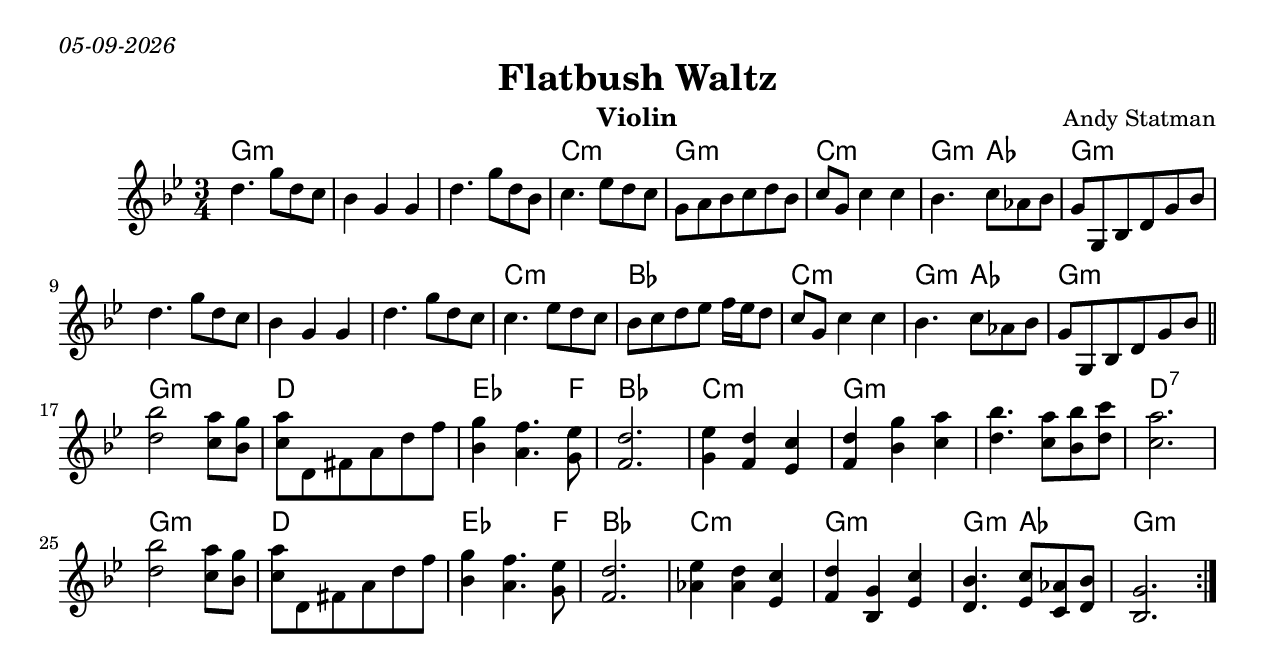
\version "2.20.0"
\include "english.ly"
%\pointAndClickOff
\paper{
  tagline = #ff
  print-all-headers = ##t
  #(set-paper-size "letter")
}
date = #(strftime "%d-%m-%Y" (localtime (current-time)))

\markup{ \italic{ \date }  }

%\markup{ Got something to say? }

global = {
  \clef treble
  \key g \minor
  \time 3/4
  \set Score.markFormatter = #format-mark-box-alphabet
}

%#################################### Melody ########################
%melody =  \transpose c d \relative c' {  %transpose for clarinet
melody = \relative c'' {
  \global
  %\partial 16*3 a16 d f   %lead in notes

  \repeat volta 2{
   %\mark \default
   d4. g8 d c
   bf4 g g
   d'4. g8 d bf
   c4. ef8 d c

   g8 a bf c d bf
   c8 g c4 c
   %d4. g8 d c
   bf4. c8 af bf
   g8 g, bf d g bf

   d4. g8 d c
   bf4 g g
   d'4. g8 d c
   c4. ef8 d c

   bf8 c d ef f16 ef d8|
   c8 g c4 c
   bf4. c8 af bf
   g8 g, bf d g bf \bar"||"
   \break
   %   B part
   <<d2 bf'>><< a8  c,>> <<bf g'>>
   <<a8 c,>> d,fs a d f
   <<bf,4 g'>> <<a,4. f'>> <<g,8 ef'>>
   <<d2. f,>>
   % higher note 2nd
   <<ef'4 g,>><<f d'>> <<ef, c' >>
   <<f,4 d'>> <<bf g'>> <<c, a'>>
   <<{d,4. c8 bf d
      c2.
      d2 c8 bf
     }
     {bf'4. a8 bf c
      a2.
      bf2 a8 g
   }>>

   <<c,8 a'>> d,, fs a d f %maybe f #

   <<{bf,4  a4. g8
      f2.
      af4 af ef
      f4 bf, ef
      d4. ef8 c d
      bf2.
     }
     {g''4 f4. ef8
     d2.
     ef4 d c
     d4 g, c
     bf4.c8 af bf
     g2.
   }>>


  }




}
%################################# Lyrics #####################
%\addlyrics{ \set stanza = #"1. " }
%################################# Chords #######################
harmonies = \chordmode {
  g2.*3:m
  c2.:m
  g2.:m
  c2.:m
  g4.:m af4.
  g2.*4:m
  c2.:m
  bf2.
  c2.:m
  g4.:m af4.
  g2.:m
  % high part
  g2.:m
  d2.
  ef8*5 f8
  bf2.
  c2.:m
  g2.*2:m
  d2.:7
  g2.:m
  d2.
  ef8*5 f8
  bf2.
  c2.:m
  g4*3:m
  g4.:m af4.:
  g2.:m
}

\score {
  <<
    \new ChordNames {
      \set chordChanges = ##f
      \harmonies
    }
    \new Staff   \melody
  >>
  \header{
    title= "Flatbush Waltz"
    subtitle=""
    composer= "Andy Statman"
    instrument = "Violin"
    arranger= ""
  }
  \midi{\tempo 4 = 120}
  \layout{indent = 1.0\cm}
}
%{
% more verses:
\markup{}
\markup {
  \fill-line {
    \hspace #0.1 % distance from left margin
    \column {
      \line { "1."
	\column {
	  ""
	}
      }
      \hspace #0.2 % vertical distance between verses
      \line { "2."
	\column {
	 ""
	}
      }
    }
    \hspace #0.1  % horiz. distance between columns
    \column {
      \line { "3."
	\column {
	  ""
	}
      }
      \hspace #0.2 % distance between verses
      \line { "4."
	\column {
	 ""
	}
      }
    }
    \hspace #0.1 % distance to right margin
  }
}

%}


%{
convert-ly (GNU LilyPond) 2.20.0  convert-ly: Processing `'...
Applying conversion: 2.19.2, 2.19.7, 2.19.11, 2.19.16, 2.19.22,
2.19.24, 2.19.28, 2.19.29, 2.19.32, 2.19.40, 2.19.46, 2.19.49,
2.19.80, 2.20.0
%}
